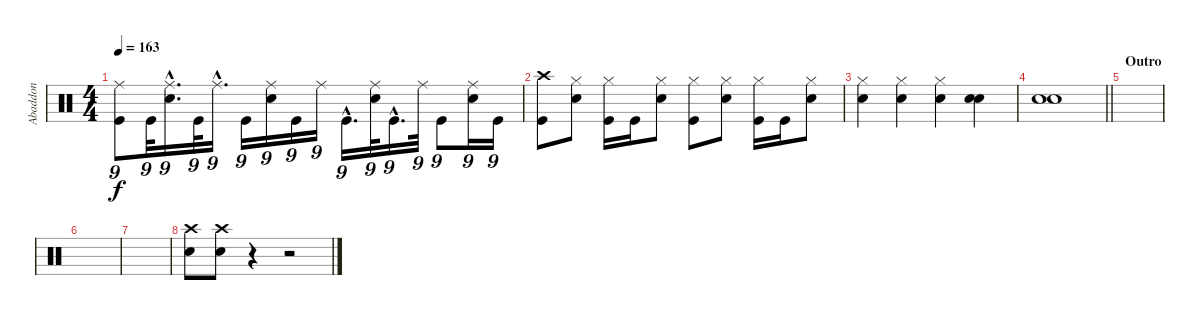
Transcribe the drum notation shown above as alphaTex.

\track ("Abaddon" "Abaddon") {instrument percussion}
\staff {score}
\articulation defaults
\ts (4 4)
\tempo 163
\clef neutral
\ks c
("Ride (middle)" "Kick (hit)").8{tu (9 8) dy f} "Kick (hit)".32{tu (9 8)} ("Ride (middle)"{hac} "Electric Snare (hit)"{hac}).16{d tu (9 8)} "Kick (hit)".32{tu (9 8)} "Ride (middle)"{hac}.16{d tu (9 8)} "Kick (hit)".16{tu (9 8)} ("Ride (middle)" "Electric Snare (hit)").16{tu (9 8)} "Kick (hit)".16{tu (9 8)} "Ride (middle)".16{tu (9 8)} "Kick (hit)"{hac}.16{d tu (9 8)} ("Ride (middle)" "Electric Snare (hit)").32{tu (9 8)} "Kick (hit)"{hac}.16{d tu (9 8)} "Ride (middle)".32{tu (9 8)} "Kick (hit)".8{tu (9 8)} ("Ride (middle)" "Electric Snare (hit)").16{tu (9 8)} "Kick (hit)".16{tu (9 8)} |
("Crash high (hit)" "Kick (hit)").8 ("Hi-Hat (closed)" "Electric Snare (hit)").8 ("Hi-Hat (closed)" "Kick (hit)").16 "Kick (hit)".16 ("Hi-Hat (closed)" "Electric Snare (hit)").8 ("Hi-Hat (closed)" "Kick (hit)").8 ("Hi-Hat (closed)" "Electric Snare (hit)").8 ("Hi-Hat (closed)" "Kick (hit)").16 "Kick (hit)".16 ("Hi-Hat (closed)" "Electric Snare (hit)").8 |
("Hi-Hat (closed)" "Electric Snare (hit)").4 ("Hi-Hat (closed)" "Electric Snare (hit)").4 ("Hi-Hat (closed)" "Electric Snare (hit)").4 ("Electric Snare (hit)" "Electric Snare (hit)").4 |
\barLineRight lightlight
("Snare (hit)" "Electric Snare (hit)").1 |
\section ("" "Outro")
|
|
|
("Crash high (hit)" "Electric Snare (hit)").8 ("Crash high (hit)" "Electric Snare (hit)").8 r.4 r.2
